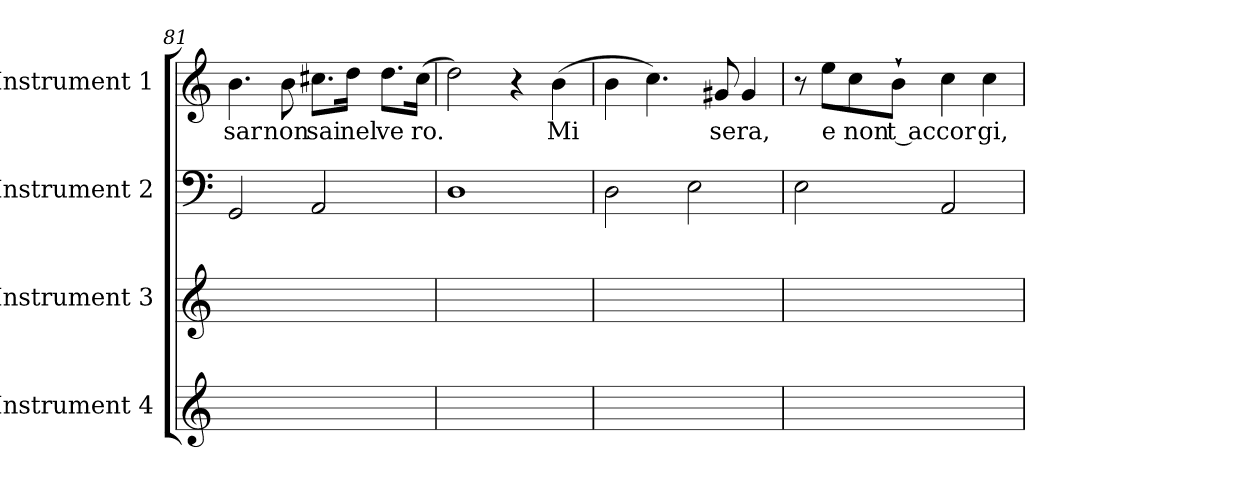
**kern	**kern	**kern	**kern	**text
*part4	*part3	*part2	*part1	*part1
*staff4	*staff3	*staff2	*staff1	*staff1
*I"Instrument 4	*I"Instrument 3	*I"Instrument 2	*I"Instrument 1	*
!!LO:LB:g=z
*clefG2	*clefG2	*clefF4	*clefG2	*
*k[]	*k[]	*k[]	*k[]	*
=81	=81	=81	=81	=81
!	!	!	!	!LO:LY:b
1ryy	1ryy	2GG/	4.b\	sar
!	!	!	!	!LO:LY:b
.	.	.	8b\	non
!	!	!	!	!LO:LY:b
.	.	2AA/	8.cc#X\L	sai
!	!	!	!	!LO:LY:b
.	.	.	16dd\Jk	nel
!	!	!	!	!LO:LY:b
.	.	.	8.dd\L	ve
!	!	!	!	!LO:LY:b
.	.	.	(>16cc#\Jk	ro.
=82	=82	=82	=82	=82
1ryy	1ryy	1D	2dd\)	.
.	.	.	4r	.
!	!	!	!	!LO:LY:b
.	.	.	(>4b\	Mi
=83	=83	=83	=83	=83
1ryy	1ryy	2D\	4b\	.
.	.	.	4.cc\)	.
.	.	2E\	.	.
!	!	!	!	!LO:LY:b
.	.	.	8g#X/	se
!	!	!	!	!LO:LY:b
.	.	.	4g#/	ra,
=84	=84	=84	=84	=84
1ryy	1ryy	2E\	8r	.
!	!	!	!	!LO:LY:b
.	.	.	8ee\L	e
!	!	!	!	!LO:LY:b
.	.	.	8cc\	non
!	!	!	!	!LO:LY:b
.	.	.	8b`<\J	t ac
!	!	!	!	!LO:LY:b
.	.	2AA/	4cc\	cor
!	!	!	!	!LO:LY:b
.	.	.	4cc\	gi,
=	=	=	=	=
*-	*-	*-	*-	*-
